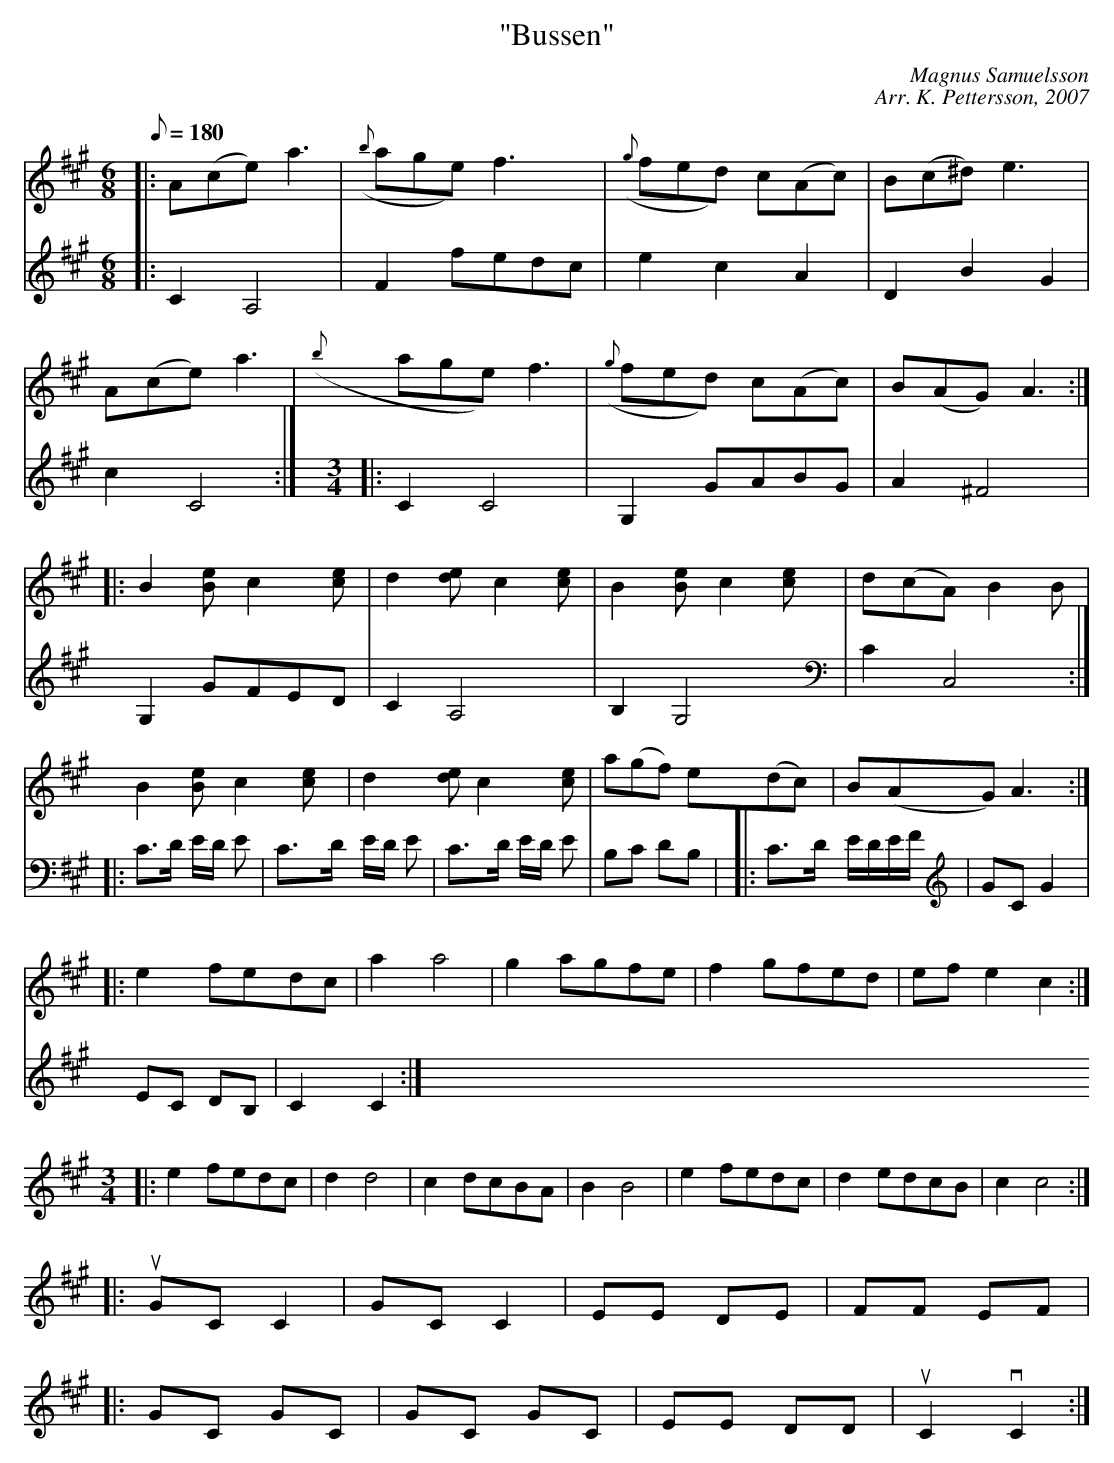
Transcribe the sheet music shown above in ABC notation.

X:1
T: "Bussen"
C: Magnus Samuelsson
C: Arr. K. Pettersson, 2007
M: 6/8
L: 1/8
K: A
Q: 180
|: A(ce) a3 | ({b}age) f3 | ({g}fed) c(Ac) | B(c^d) e3 |
 A(ce) a3 | ({b}age) f3 | ({g}fed) c(Ac) | B(AG) A3:|
|: B2[Be] c2[ce] | d2[de] c2[ce] | B2[Be] c2[ce] | d(cA) B2B |
 B2[Be] c2[ce] | d2[de] c2[ce] | a(gf) e(dc) | B(AG) A3 :|
V:1
|:e2 fedc|a2a4|g2 agfe|f2 gfed|efe2c2:|
M:3/4
|:e2 fedc|d2d4|c2dcBA|B2B4|e2fedc|d2edcB|c2c4:|
V:2
|:C2A,4|F2fedc|e2c2A2|D2B2G2|c2C4:|
M:3/4
|:C2C4|G,2 GABG|A2^F4|G,2GFED|C2A,4|B,2G,4|C2C,4:|
[V:1] [|: uGC C2 | GC C2 | EE DE | FF EF |
[V:2] [|: C3/2D/2 E/2D/2 E | C3/2D/2 E/2D/2 E | C3/2D/2 E/2D/2 E | B,C DB, |
[V:1] [|:GC GC | GC GC | EE DD | uC2 vC2 :|]
[V:2] [|:C3/2D/2 E/2D/2E/2F/2 | GC G2 | EC DB, | C2 C2 :|]
